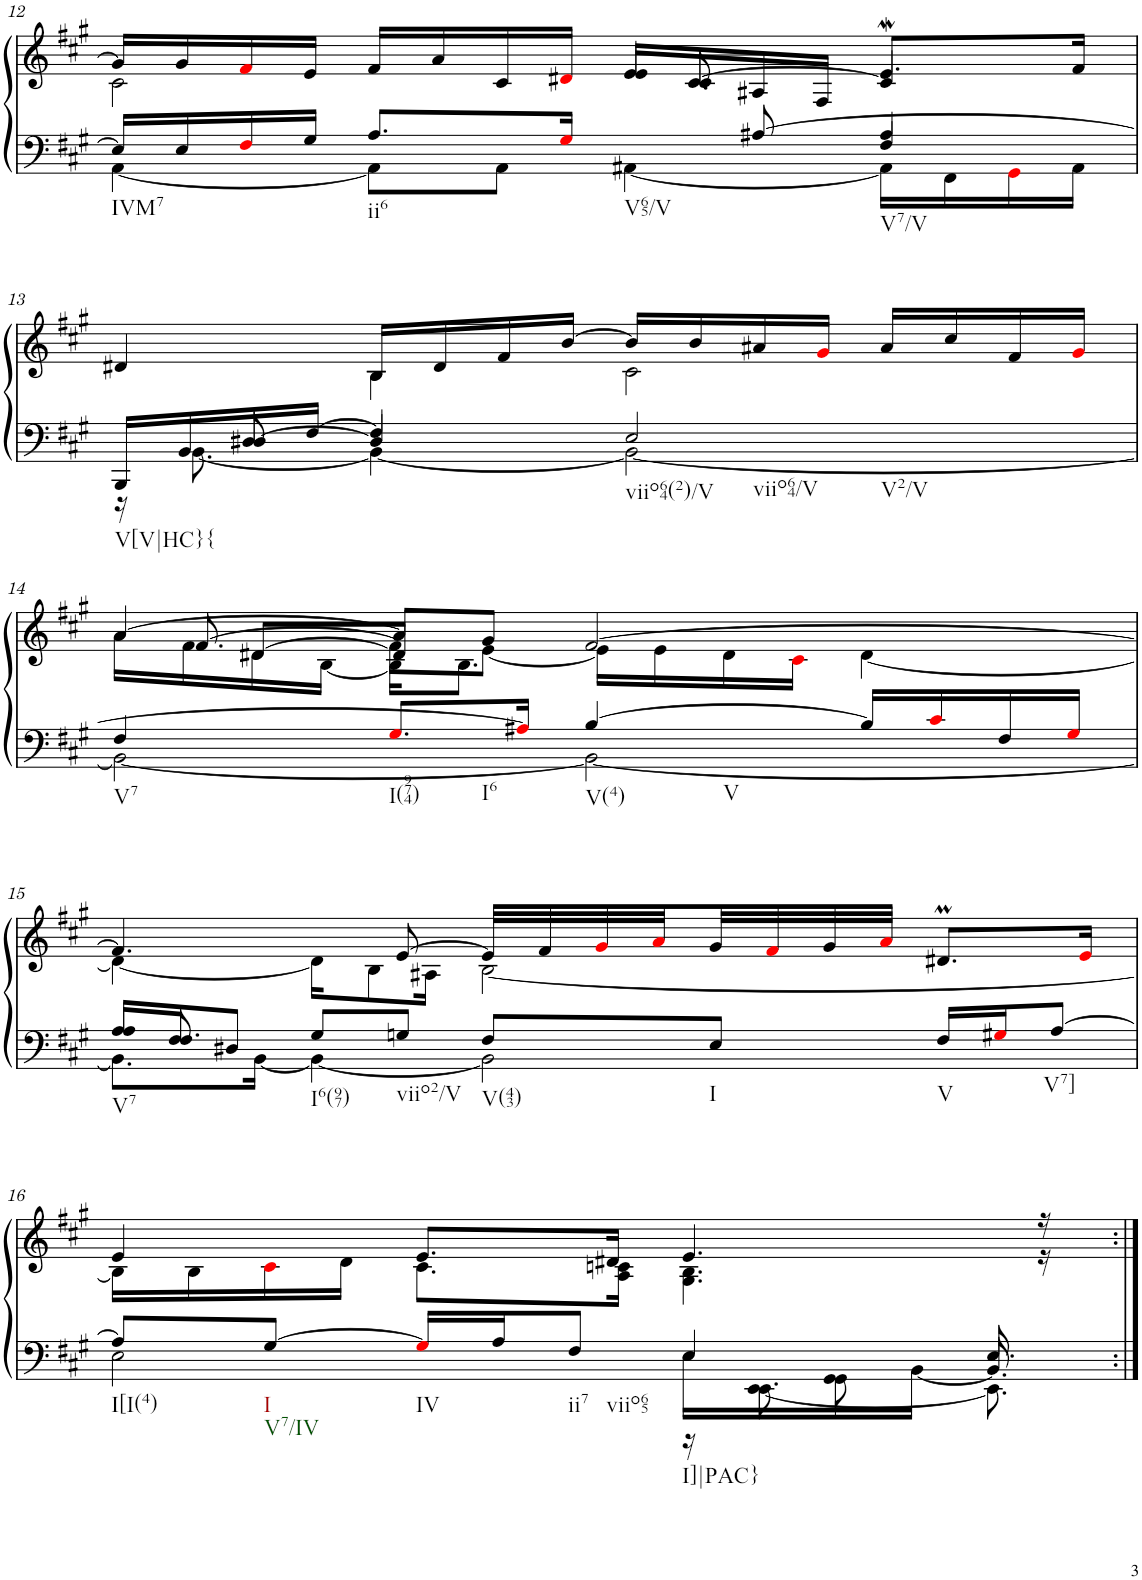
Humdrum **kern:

**kern	**kern
*part1	*part1
*staff2	*staff1
*I"unbenannt1	*
!!LO:PB:g=z
*clefF4	*clefG2
*k[f#c#g#]	*k[f#c#g#]
*M4/4	*M4/4
=12	=12
*^	*^
*	*^	*	*^
!LO:TX:b:t=IVM7	!	!	!	!	!
16E/LL]	[4AA\	2.ryy	16g#/LL]	2c#\	2ryy
16E/	.	.	16g#/	.	.
16F#i/	.	.	16f#i/	.	.
16G#/JJ	.	.	16e/JJ	.	.
!LO:TX:b:t=ii6	!	!	!	!	!
8.A/L	8AA\L]	.	16f#/LL	.	.
.	.	.	16a/	.	.
.	8AA\J	.	16c#/	.	.
16G#i/Jk	.	.	16d#Xi/JJ	.	.
!LO:TX:b:t=V65/V	!	!	!	!	!
8ryy	[4AA#X\	.	4e/	16ryy	16e/LL
.	.	.	.	[8.c#/	16c#/
[8A#X/	.	.	.	.	16A#X/
.	.	.	.	.	16F#/JJ
!LO:TX:b:t=V7/V	!	!	!	!	!
4A#/	16AA#\LL]	4F#/	8.eW/L	4c#/]	4ryy
.	16FF#\	.	.	.	.
.	16GG#i\	.	.	.	.
.	16AA#\JJ	.	16f#/Jk	.	.
*	*	*	*	*v	*v
!!LO:LB:g=z
=13	=13	=13	=13	=13
!LO:TX:b:t=V[V|HC}{	!	!	!	!
16BBB/LL	16r	8ryy	4d#X/	4ryy
16BB/	[8.BB\	.	.	.
16D#X/	.	[8D#/	.	.
[16F#/JJ	.	.	.	.
4F#/]	4BB\_	4D#/]	16B/LL	4B\
.	.	.	16d#/	.
.	.	.	16f#/	.
.	.	.	[16b/JJ	.
!LO:TX:b:t=viio64(2)/V	!	!	!	!
!LO:TX:b:t=viio64/V	!	!	!	!
!LO:TX:b:t=V2/V	!	!	!	!
2E/	2BB\_	2ryy	16b/LL]	2c#\
.	.	.	16b/	.
.	.	.	16a#X/	.
.	.	.	16g#i/JJ	.
.	.	.	16a#/LL	.
.	.	.	16cc#/	.
.	.	.	16f#/	.
.	.	.	16g#i/JJ	.
*	*v	*v	*	*
!!LO:LB:g=z
=14	=14	=14	=14
*	*	*^	*^
!LO:TX:b:t=V7	!	!	!	!	!
4F#/	2BB\_	[4a/	16ryy	8ryy	16a\LL
.	.	.	[8.f#/	.	16f#\
.	.	.	.	[8d#X/L	16d#\
.	.	.	.	.	[16B\JJ
!LO:TX:b:t=I(974)	!	!	!	!	!
!LO:TX:b:t=I6	!	!	!	!	!
8.G#i/L	.	8a/L]	8f#\L]	8d#/J]	16B\KL]
.	.	.	.	.	8.B\J
.	.	8g#/J	[8e\J	2ryy	.
16A#Xi/Jk]	.	.	.	.	.
!LO:TX:b:t=V(4)	!	!	!	!	!
!LO:TX:b:t=V	!	!	!	!	!
[4B/	2BB\_	[2f#/	16e\LL]	.	2ryy
.	.	.	16e\	.	.
.	.	.	16d#\	.	.
.	.	.	16c#i\JJ	.	.
16B/LL]	.	.	[4d#\	.	.
16c#i/	.	.	.	.	.
16F#/	.	.	.	8ryy	.
16G#i/JJ	.	.	.	.	.
*	*	*	*v	*v	*v
!!LO:LB:g=z
=15	=15	=15	=15
*^	*^	*	*
!LO:TX:b:t=V7	!	!	!	!	!
4A/	8.BB\L]	16A/LL	16ryy	4.f#/]	4d#\_
.	.	16F#/J	8.F#/	.	.
.	.	8D#X/J	.	.	.
.	[16BB\Jk	.	.	.	.
!LO:TX:b:t=I6(97)	!	!	!	!	!
8G#/L	4BB\_	2.ryy	2.ryy	.	16d#\KL]
.	.	.	.	.	8B\
!LO:TX:b:t=viio2/V	!	!	!	!	!
8Gn/J	.	.	.	[8e/	.
.	.	.	.	.	16A#X\Jk
!LO:TX:b:t=V(43)	!	!	!	!	!
8F#/L	2BB\]	.	.	32e/LLL]	[2B\
.	.	.	.	32f#/	.
.	.	.	.	32g#i/	.
.	.	.	.	32ai/	.
!LO:TX:b:t=I	!	!	!	!	!
8E/J	.	.	.	32g#/	.
.	.	.	.	32f#i/	.
.	.	.	.	32g#/	.
.	.	.	.	32ai/JJJ	.
!LO:TX:b:t=V	!	!	!	!	!
16F#/LL	.	.	.	8.d#Xm/L	.
16G#Xi/J	.	.	.	.	.
!LO:TX:b:t=V7]	!	!	!	!	!
[8A/J	.	.	.	.	.
.	.	.	.	16ei/Jk	.
!!LO:LB:g=z	!!
=16	=16	=16	=16	=16	=16
!LO:TX:b:t=I[I(4)	!	!	!	!	!
8A/L]	2E\	8ryy	2ryy	4e/	16B\LL]
.	.	.	.	.	16B\
!LO:TX:b:t=I	!	!	!	!	!
!LO:TX:b:t=V7/IV	!	!	!	!	!
[8G#/J	.	16ryy@	.	.	16c#i\
.	.	16ryy@	.	.	16d\JJ
!LO:TX:b:t=IV	!	!	!	!	!
16G#i/LL]	.	16ryy@	.	8.e/L	8.c#\L
16A/J	.	16ryy@	.	.	.
!LO:TX:b:t=ii7	!	!	!	!	!
!LO:TX:b:t=viio65	!	!	!	!	!
8F#/J	.	16ryy@	.	.	.
.	.	16ryy@	.	16d#X/Jk	16A\ 16cn\Jk
!LO:TX:b:t=I]|PAC}	!	!	!	!	!
4E/	16E\LL	16ryy@	16r	4.e/	4.G#\ 4.B\
.	16EE\	16ryy@	[8.EE\	.	.
.	16GG#\	8GG#\	.	.	.
.	[16BB\JJ	.	.	.	.
8.E/	8.BB/]	8.ryy	8.EE\]	.	.
.	.	.	.	16r	16r
*v	*v	*v	*v	*	*
*	*v	*v
=:|!	=:|!
*-	*-
